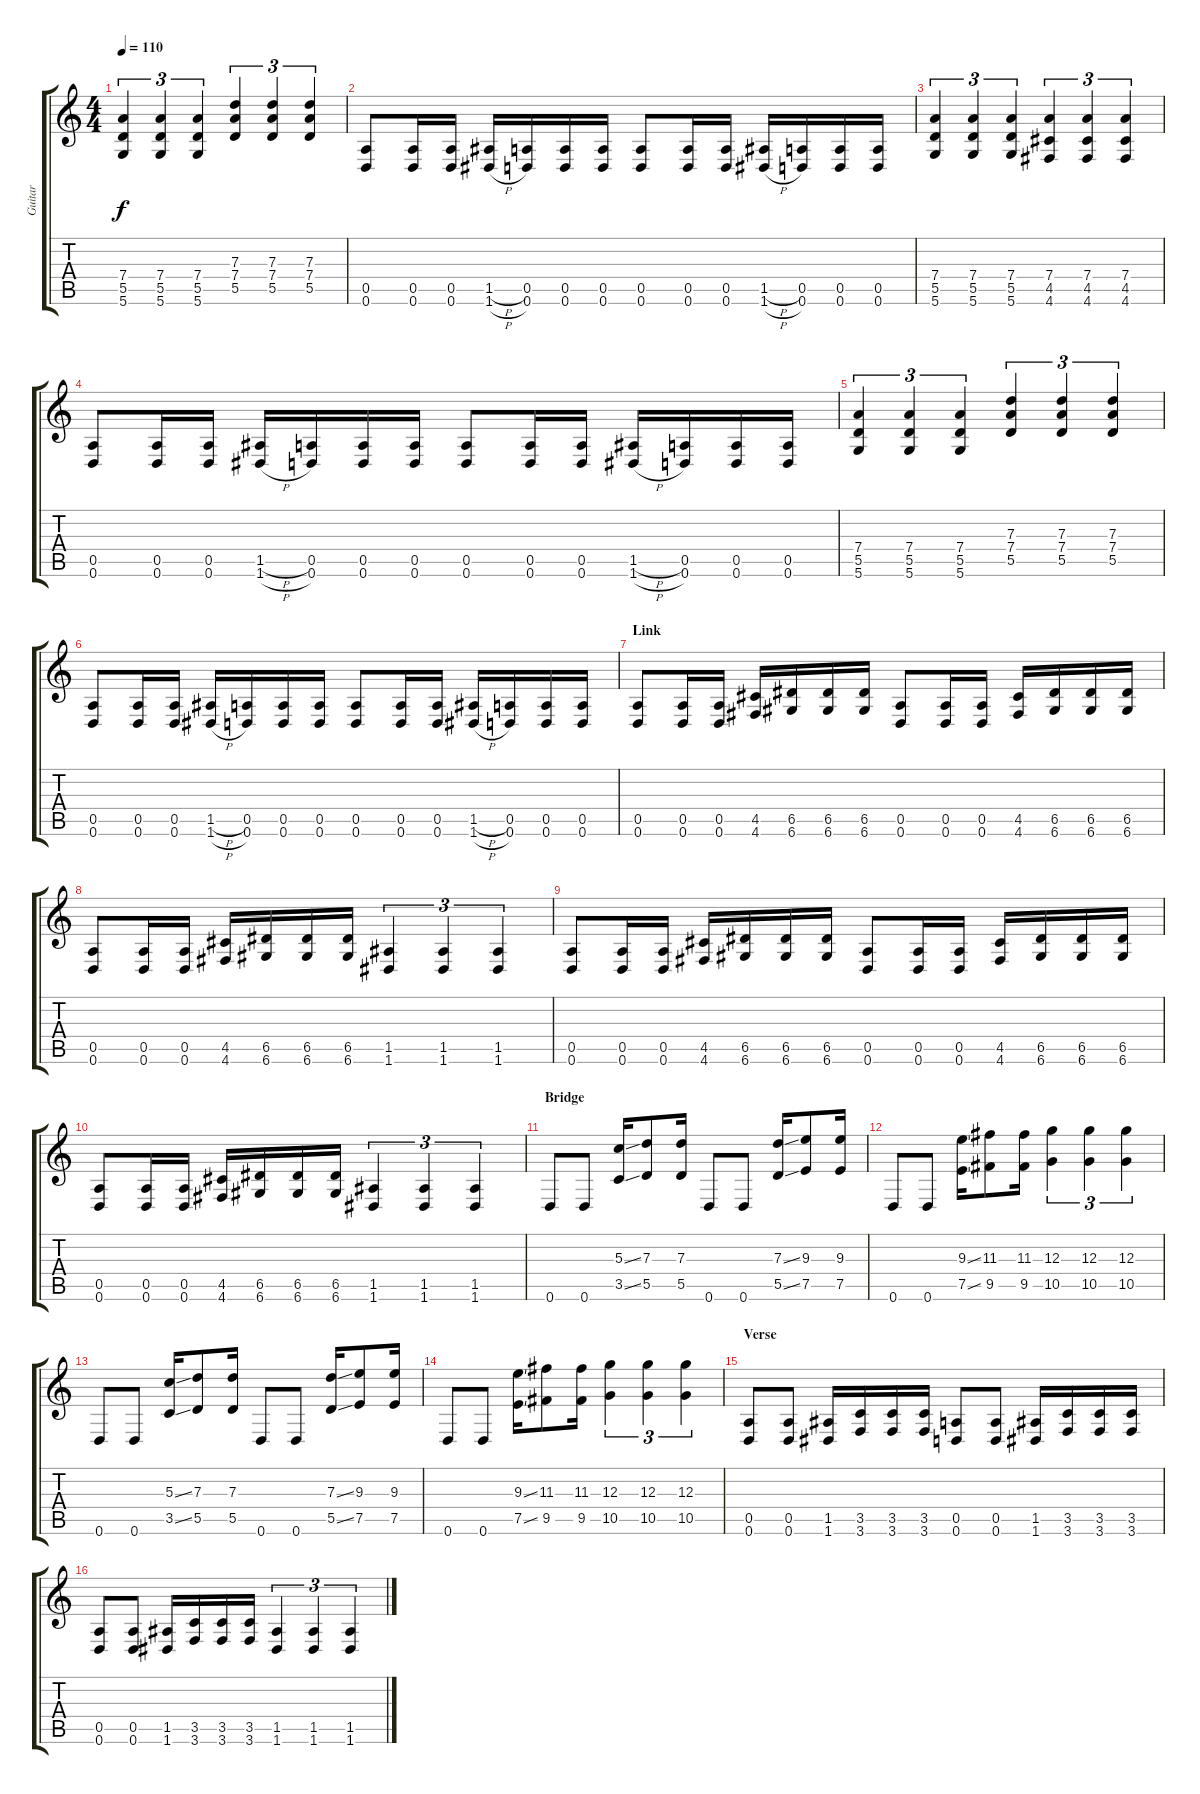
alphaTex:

\track ("Guitar" "Guitar") {instrument distortionguitar}
\staff {score tabs}
\tuning (E4 B3 G3 D3 A2 D2) {hide}
\ts (4 4)
\tempo 110
\clef g2
\ks c
(7.4 5.5 5.6).4{tu (3 2) dy f} (7.4 5.5 5.6).4{tu (3 2)} (7.4 5.5 5.6).4{tu (3 2)} (7.3 7.4 5.5).4{tu (3 2)} (7.3 7.4 5.5).4{tu (3 2)} (7.3 7.4 5.5).4{tu (3 2)} |
(0.5 0.6).8 (0.5 0.6).16 (0.5 0.6).16 (1.5{h} 1.6{h}).16 (0.5 0.6).16 (0.5 0.6).16 (0.5 0.6).16 (0.5 0.6).8 (0.5 0.6).16 (0.5 0.6).16 (1.5{h} 1.6{h}).16 (0.5 0.6).16 (0.5 0.6).16 (0.5 0.6).16 |
(7.4 5.5 5.6).4{tu (3 2)} (7.4 5.5 5.6).4{tu (3 2)} (7.4 5.5 5.6).4{tu (3 2)} (7.4 4.5 4.6).4{tu (3 2)} (7.4 4.5 4.6).4{tu (3 2)} (7.4 4.5 4.6).4{tu (3 2)} |
(0.5 0.6).8 (0.5 0.6).16 (0.5 0.6).16 (1.5{h} 1.6{h}).16 (0.5 0.6).16 (0.5 0.6).16 (0.5 0.6).16 (0.5 0.6).8 (0.5 0.6).16 (0.5 0.6).16 (1.5{h} 1.6{h}).16 (0.5 0.6).16 (0.5 0.6).16 (0.5 0.6).16 |
(7.4 5.5 5.6).4{tu (3 2)} (7.4 5.5 5.6).4{tu (3 2)} (7.4 5.5 5.6).4{tu (3 2)} (7.3 7.4 5.5).4{tu (3 2)} (7.3 7.4 5.5).4{tu (3 2)} (7.3 7.4 5.5).4{tu (3 2)} |
(0.5 0.6).8 (0.5 0.6).16 (0.5 0.6).16 (1.5{h} 1.6{h}).16 (0.5 0.6).16 (0.5 0.6).16 (0.5 0.6).16 (0.5 0.6).8 (0.5 0.6).16 (0.5 0.6).16 (1.5{h} 1.6{h}).16 (0.5 0.6).16 (0.5 0.6).16 (0.5 0.6).16 |
\section ("" "Link")
(0.5 0.6).8 (0.5 0.6).16 (0.5 0.6).16 (4.5 4.6).16 (6.5 6.6).16 (6.5 6.6).16 (6.5 6.6).16 (0.5 0.6).8 (0.5 0.6).16 (0.5 0.6).16 (4.5 4.6).16 (6.5 6.6).16 (6.5 6.6).16 (6.5 6.6).16 |
(0.5 0.6).8 (0.5 0.6).16 (0.5 0.6).16 (4.5 4.6).16 (6.5 6.6).16 (6.5 6.6).16 (6.5 6.6).16 (1.5 1.6).4{tu (3 2)} (1.5 1.6).4{tu (3 2)} (1.5 1.6).4{tu (3 2)} |
(0.5 0.6).8 (0.5 0.6).16 (0.5 0.6).16 (4.5 4.6).16 (6.5 6.6).16 (6.5 6.6).16 (6.5 6.6).16 (0.5 0.6).8 (0.5 0.6).16 (0.5 0.6).16 (4.5 4.6).16 (6.5 6.6).16 (6.5 6.6).16 (6.5 6.6).16 |
(0.5 0.6).8 (0.5 0.6).16 (0.5 0.6).16 (4.5 4.6).16 (6.5 6.6).16 (6.5 6.6).16 (6.5 6.6).16 (1.5 1.6).4{tu (3 2)} (1.5 1.6).4{tu (3 2)} (1.5 1.6).4{tu (3 2)} |
\section ("" "Bridge")
0.6.8 0.6.8 (5.3{ss} 3.5{ss}).16 (7.3 5.5).8 (7.3 5.5).16 0.6.8 0.6.8 (7.3{ss} 5.5{ss}).16 (9.3 7.5).8 (9.3 7.5).16 |
0.6.8 0.6.8 (9.3{ss} 7.5{ss}).16 (11.3 9.5).8 (11.3 9.5).16 (12.3 10.5).4{tu (3 2)} (12.3 10.5).4{tu (3 2)} (12.3 10.5).4{tu (3 2)} |
0.6.8 0.6.8 (5.3{ss} 3.5{ss}).16 (7.3 5.5).8 (7.3 5.5).16 0.6.8 0.6.8 (7.3{ss} 5.5{ss}).16 (9.3 7.5).8 (9.3 7.5).16 |
0.6.8 0.6.8 (9.3{ss} 7.5{ss}).16 (11.3 9.5).8 (11.3 9.5).16 (12.3 10.5).4{tu (3 2)} (12.3 10.5).4{tu (3 2)} (12.3 10.5).4{tu (3 2)} |
\section ("" "Verse")
(0.5 0.6).8 (0.5 0.6).8 (1.5 1.6).16 (3.5 3.6).16 (3.5 3.6).16 (3.5 3.6).16 (0.5 0.6).8 (0.5 0.6).8 (1.5 1.6).16 (3.5 3.6).16 (3.5 3.6).16 (3.5 3.6).16 |
(0.5 0.6).8 (0.5 0.6).8 (1.5 1.6).16 (3.5 3.6).16 (3.5 3.6).16 (3.5 3.6).16 (1.5 1.6).4{tu (3 2)} (1.5 1.6).4{tu (3 2)} (1.5 1.6).4{tu (3 2)}
